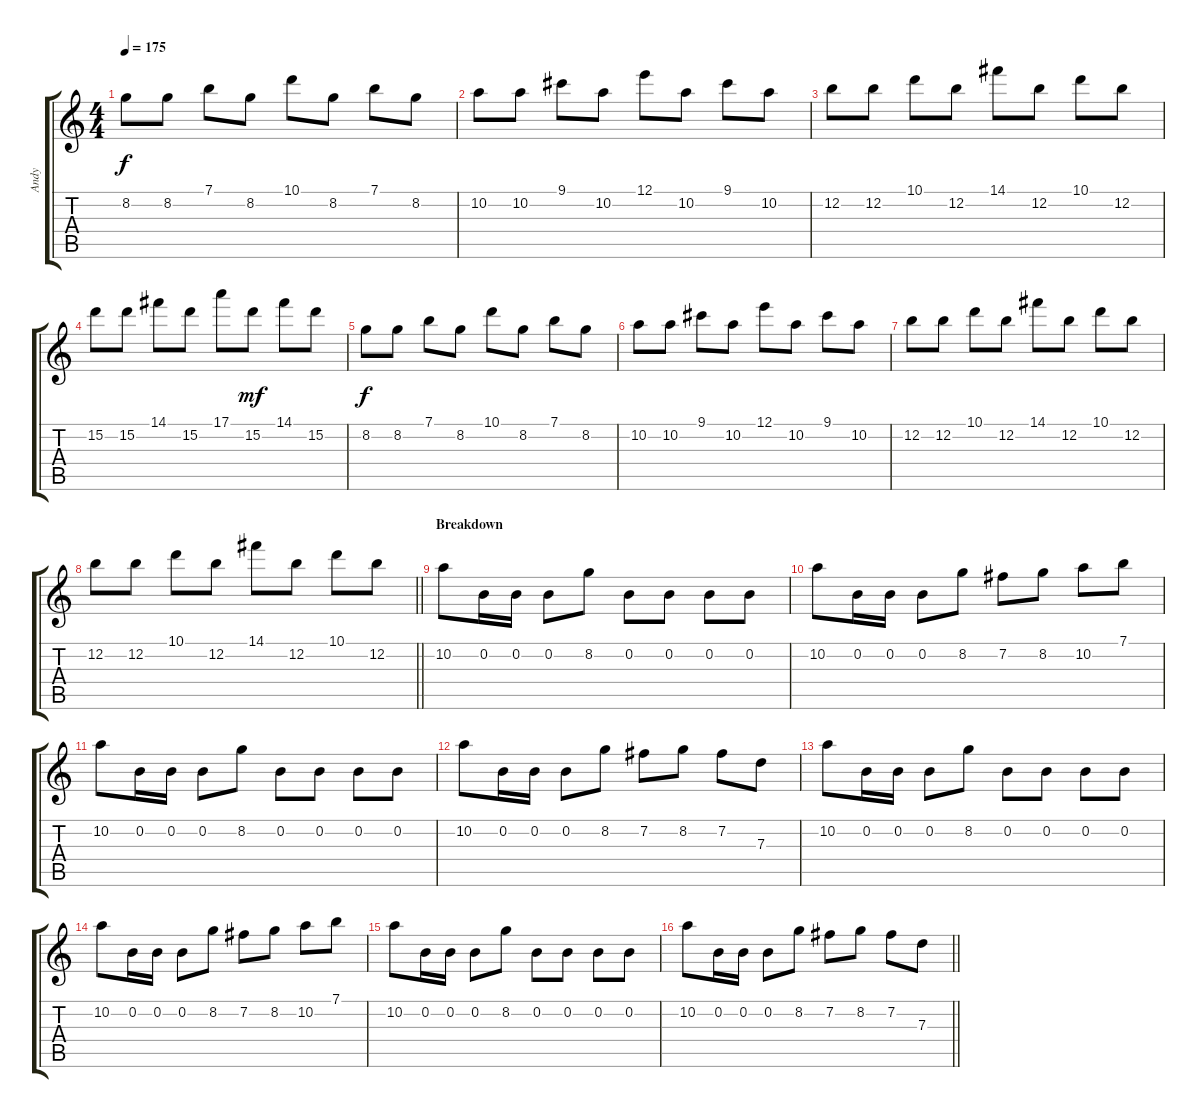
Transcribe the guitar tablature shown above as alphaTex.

\track ("Andy" "Andy") {instrument distortionguitar}
\staff {score tabs}
\tuning (E4 B3 G3 D3 A2 E2) {hide}
\ts (4 4)
\tempo 175
\clef g2
\ks c
8.2.8{dy f} 8.2.8 7.1.8 8.2.8 10.1.8 8.2.8 7.1.8 8.2.8 |
10.2.8 10.2.8 9.1.8 10.2.8 12.1.8 10.2.8 9.1.8 10.2.8 |
12.2.8 12.2.8 10.1.8 12.2.8 14.1.8 12.2.8 10.1.8 12.2.8 |
15.2.8 15.2.8 14.1.8 15.2.8 17.1.8 15.2.8{dy mf} 14.1.8 15.2.8 |
8.2.8{dy f} 8.2.8 7.1.8 8.2.8 10.1.8 8.2.8 7.1.8 8.2.8 |
10.2.8 10.2.8 9.1.8 10.2.8 12.1.8 10.2.8 9.1.8 10.2.8 |
12.2.8 12.2.8 10.1.8 12.2.8 14.1.8 12.2.8 10.1.8 12.2.8 |
\barLineRight lightlight
12.2.8 12.2.8 10.1.8 12.2.8 14.1.8 12.2.8 10.1.8 12.2.8 |
\section ("" "Breakdown")
10.2.8{balance 8} 0.2.16 0.2.16 0.2.8 8.2.8 0.2.8 0.2.8 0.2.8 0.2.8 |
10.2.8 0.2.16 0.2.16 0.2.8 8.2.8 7.2.8 8.2.8 10.2.8 7.1.8 |
10.2.8 0.2.16 0.2.16 0.2.8 8.2.8 0.2.8 0.2.8 0.2.8 0.2.8 |
10.2.8 0.2.16 0.2.16 0.2.8 8.2.8 7.2.8 8.2.8 7.2.8 7.3.8 |
10.2.8{balance 8} 0.2.16 0.2.16 0.2.8 8.2.8 0.2.8 0.2.8 0.2.8 0.2.8 |
10.2.8 0.2.16 0.2.16 0.2.8 8.2.8 7.2.8 8.2.8 10.2.8 7.1.8 |
10.2.8 0.2.16 0.2.16 0.2.8 8.2.8 0.2.8 0.2.8 0.2.8 0.2.8 |
\barLineRight lightlight
10.2.8 0.2.16 0.2.16 0.2.8 8.2.8 7.2.8 8.2.8 7.2.8 7.3.8
